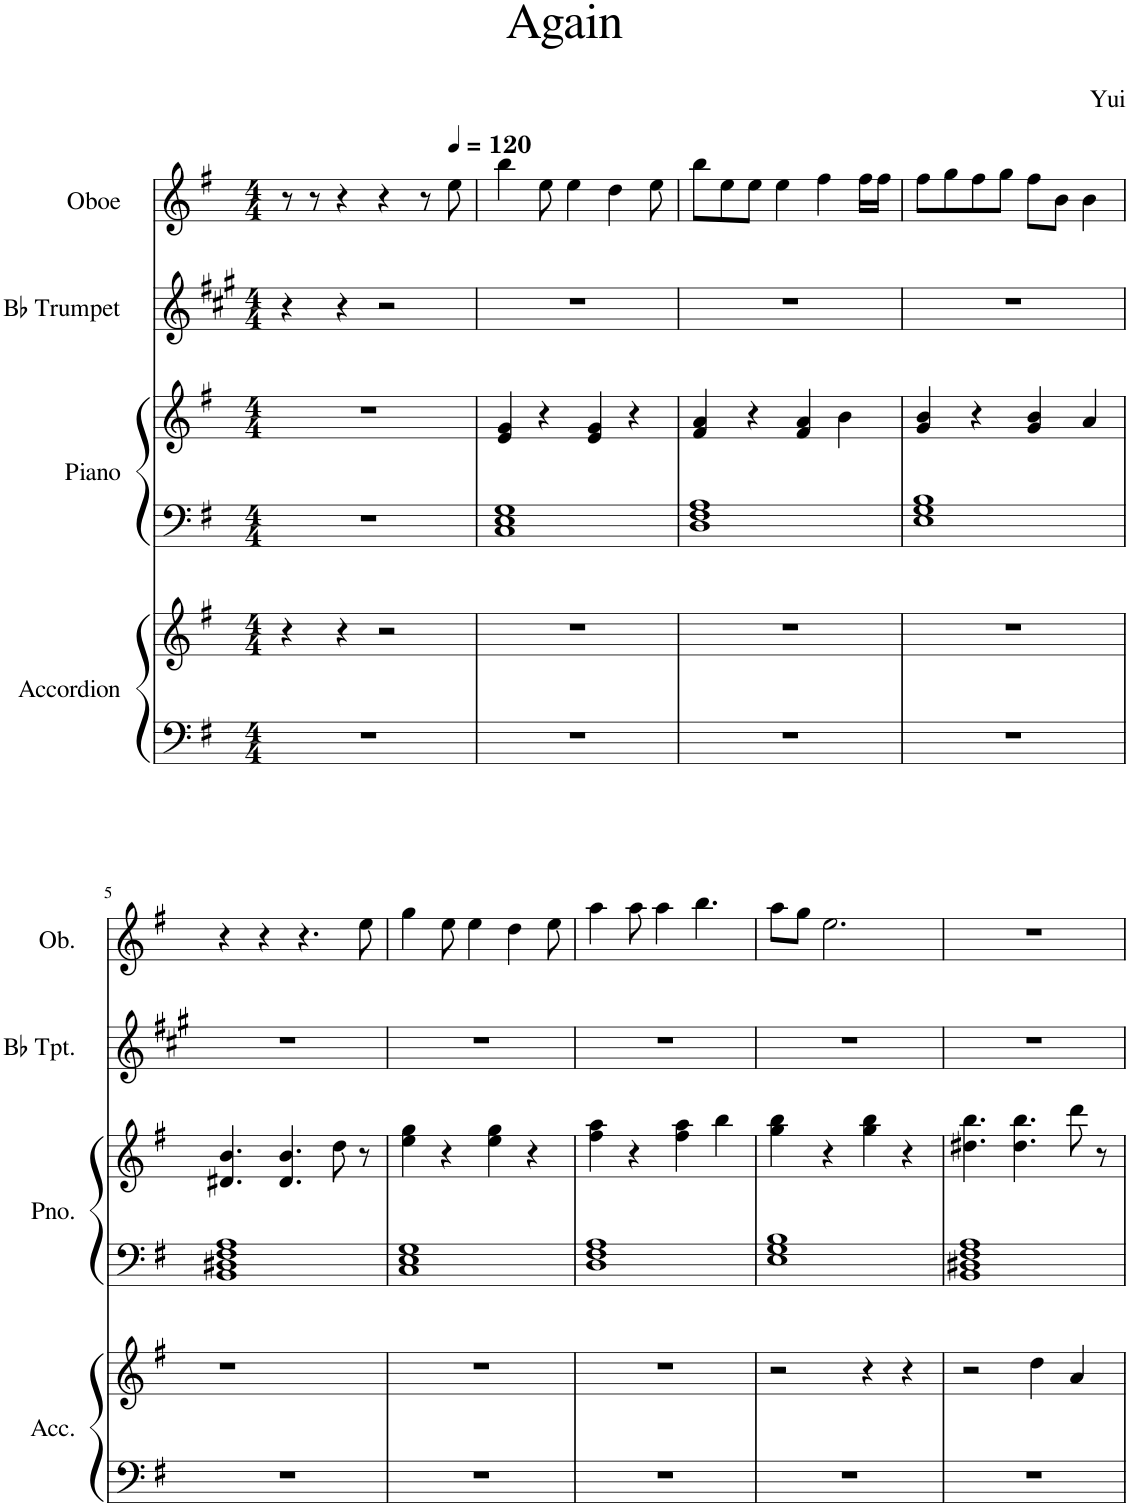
**kern	**kern	**kern	**kern	**kern	**kern
*part4	*part4	*part3	*part3	*part2	*part1
*staff6	*staff5	*staff4	*staff3	*staff2	*staff1
*I"Accordion	*	*I"Piano	*	*I"Bb Trumpet	*I"Oboe
*I'Acc.	*	*I'Pno.	*	*I'Bb Tpt.	*I'Ob.
*clefF4	*clefG2	*clefF4	*clefG2	*clefG2	*clefG2
*	*	*	*	*Trd1c2	*
*k[f#]	*k[f#]	*k[f#]	*k[f#]	*k[f#c#g#]	*k[f#]
*M4/4	*M4/4	*M4/4	*M4/4	*M4/4	*M4/4
=1	=1	=1	=1	=1	=1
1r	4r	1r	1r	4r	8r
.	.	.	.	.	8r
.	4r	.	.	4r	4r
.	2r	.	.	2r	4r
.	.	.	.	.	8r
*	*	*	*	*	*MM120
.	.	.	.	.	8ee\
=2	=2	=2	=2	=2	=2
1r	1r	1C 1E 1G	4e/ 4g/	1r	4bb\
.	.	.	4r	.	8ee\
.	.	.	.	.	4ee\
.	.	.	4e/ 4g/	.	.
.	.	.	.	.	4dd\
.	.	.	4r	.	.
.	.	.	.	.	8ee\
=3	=3	=3	=3	=3	=3
1r	1r	1D 1F# 1A	4f#/ 4a/	1r	8bb\L
.	.	.	.	.	8ee\
.	.	.	4r	.	8ee\J
.	.	.	.	.	4ee\
.	.	.	4f#/ 4a/	.	.
.	.	.	.	.	4ff#\
.	.	.	4b\	.	.
.	.	.	.	.	16ff#\LL
.	.	.	.	.	16ff#\JJ
=4	=4	=4	=4	=4	=4
1r	1r	1E 1G 1B	4g/ 4b/	1r	8ff#\L
.	.	.	.	.	8gg\
.	.	.	4r	.	8ff#\
.	.	.	.	.	8gg\J
.	.	.	4g/ 4b/	.	8ff#\L
.	.	.	.	.	8b\J
.	.	.	4a/	.	4b\
!!LO:LB:g=z
=5	=5	=5	=5	=5	=5
1r	1r	1BB 1D#X 1F# 1A	4.d#X/ 4.b/	1r	4r
.	.	.	.	.	4r
.	.	.	4.d#/ 4.b/	.	.
.	.	.	.	.	4.r
.	.	.	8dd\	.	.
.	.	.	8r	.	8ee\
=6	=6	=6	=6	=6	=6
1r	1r	1C 1E 1G	4ee\ 4gg\	1r	4gg\
.	.	.	4r	.	8ee\
.	.	.	.	.	4ee\
.	.	.	4ee\ 4gg\	.	.
.	.	.	.	.	4dd\
.	.	.	4r	.	.
.	.	.	.	.	8ee\
=7	=7	=7	=7	=7	=7
1r	1r	1D 1F# 1A	4ff#\ 4aa\	1r	4aa\
.	.	.	4r	.	8aa\
.	.	.	.	.	4aa\
.	.	.	4ff#\ 4aa\	.	.
.	.	.	.	.	4.bb\
.	.	.	4bb\	.	.
=8	=8	=8	=8	=8	=8
1r	2r	1E 1G 1B	4gg\ 4bb\	1r	8aa\L
.	.	.	.	.	8gg\J
.	.	.	4r	.	2.ee\
.	4r	.	4gg\ 4bb\	.	.
.	4r	.	4r	.	.
=9	=9	=9	=9	=9	=9
1r	2r	1BB 1D#X 1F# 1A	4.dd#X\ 4.bb\	1r	1r
.	.	.	4.dd#\ 4.bb\	.	.
.	4dd\	.	.	.	.
.	4a/	.	8ddd\	.	.
.	.	.	8r	.	.
=	=	=	=	=	=
*-	*-	*-	*-	*-	*-
